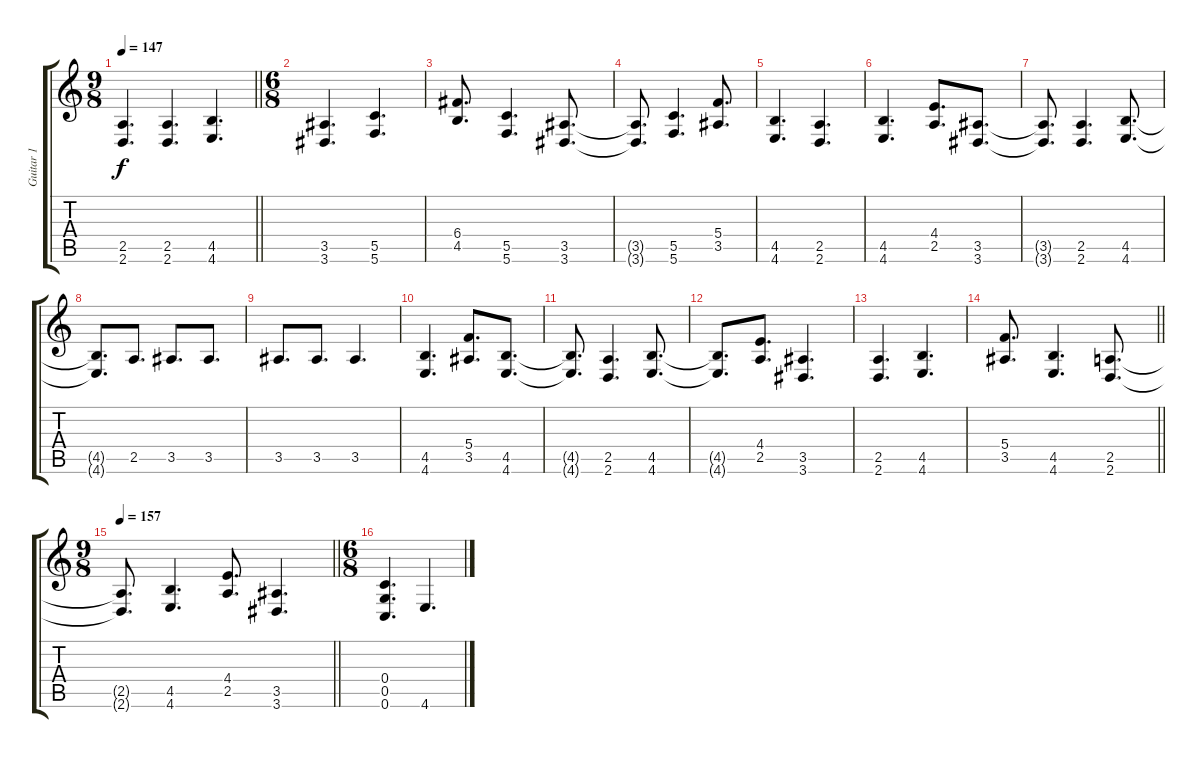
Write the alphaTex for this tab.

\track ("Guitar 1" "Guitar 1") {instrument overdrivenguitar}
\staff {score tabs}
\tuning (E4 C4 G3 C3 G2 C2) {hide}
\ts (9 8)
\tempo 147
\clef g2
\barLineRight lightlight
\ks c
(2.5 2.6).4{d dy f} (2.5 2.6).4{d} (4.5 4.6).4{d} |
\ts (6 8)
(3.5 3.6).4{d} (5.5 5.6).4{d} |
(6.4 4.5).8{d} (5.5 5.6).4{d} (3.5 3.6).8{d} |
(3.5{t} 3.6{t}).8{d} (5.5 5.6).4{d} (5.4 3.5).8{d} |
(4.5 4.6).4{d} (2.5 2.6).4{d} |
(4.5 4.6).4{d} (4.4 2.5).8{d} (3.5 3.6).8{d} |
(3.5{t} 3.6{t}).8{d} (2.5 2.6).4{d} (4.5 4.6).8{d} |
(4.5{t} 4.6{t}).8{d} 2.5.8{d} 3.5.8{d} 3.5.8{d} |
3.5.8{d} 3.5.8{d} 3.5.4{d} |
(4.5 4.6).4{d} (5.4 3.5).8{d} (4.5 4.6).8{d} |
(4.5{t} 4.6{t}).8{d} (2.5 2.6).4{d} (4.5 4.6).8{d} |
(4.5{t} 4.6{t}).8{d} (4.4 2.5).8{d} (3.5 3.6).4{d} |
(2.5 2.6).4{d} (4.5 4.6).4{d} |
\barLineRight lightlight
(5.4 3.5).8{d} (4.5 4.6).4{d} (2.5 2.6).8{d} |
\ts (9 8)
\tempo 157
\barLineRight lightlight
(2.5{t} 2.6{t}).8{d} (4.5 4.6).4{d} (4.4 2.5).8{d} (3.5 3.6).4{d} |
\ts (6 8)
(0.4 0.5 0.6).4{d} 4.6.4{d}
